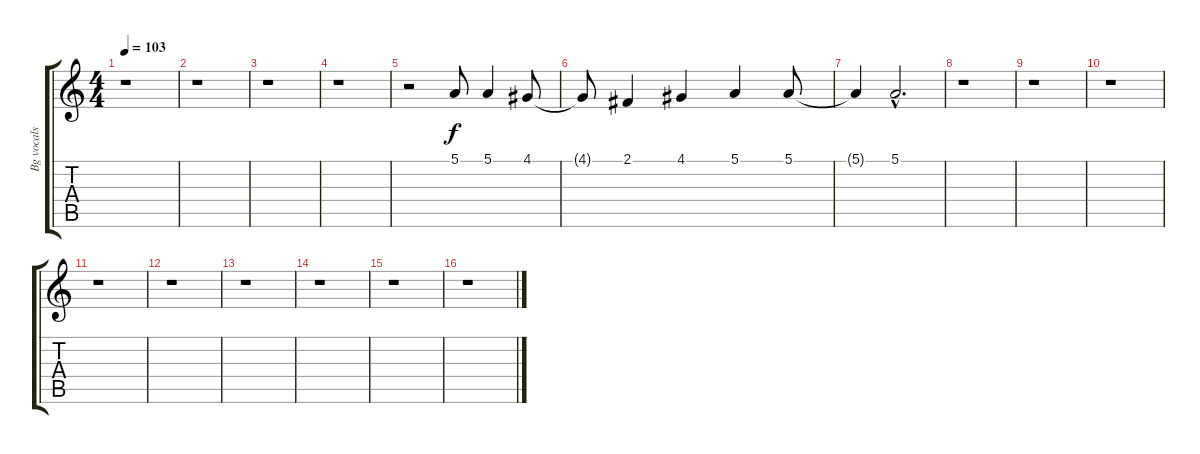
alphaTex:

\track ("Bg vocals" "Bg vocals") {instrument choiraahs}
\staff {score tabs}
\tuning (E4 B3 G3 D3 A2 E2) {hide}
\ts (4 4)
\tempo 103
\clef g2
\ks c
r.1{dy f} |
r.1 |
r.1 |
r.1 |
r.2 5.1.8 5.1.4 4.1.8 |
4.1{t}.8 2.1.4 4.1.4 5.1.4 5.1.8 |
5.1{t}.4 5.1{hac}.2{d} |
r.1 |
r.1 |
r.1 |
r.1 |
r.1 |
r.1 |
r.1 |
r.1 |
r.1
